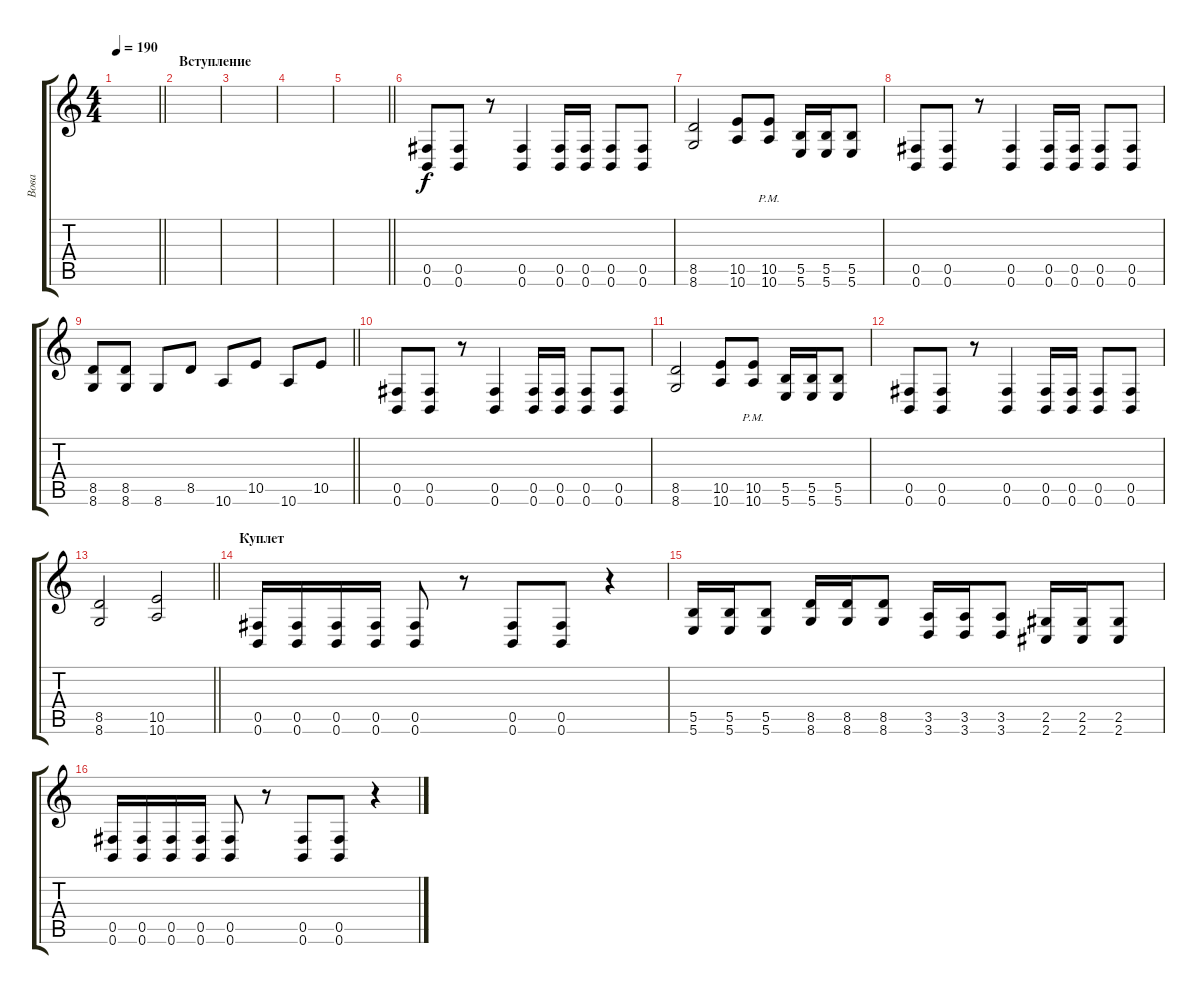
\track ("Вова" "Вова") {instrument distortionguitar}
\staff {score tabs}
\tuning (Db4 Ab3 E3 B2 Gb2 B1) {hide}
\ts (4 4)
\tempo 190
\clef g2
\barLineRight lightlight
\ks c
|
\section ("" "Вступление")
|
|
|
\barLineRight lightlight
|
(0.5 0.6).8 (0.5 0.6).8 r.8 (0.5 0.6).4 (0.5 0.6).16 (0.5 0.6).16 (0.5 0.6).8 (0.5 0.6).8 |
(8.5 8.6).2 (10.5 10.6).8 (10.5{pm} 10.6{pm}).8 (5.5 5.6).16 (5.5 5.6).16 (5.5 5.6).8 |
(0.5 0.6).8 (0.5 0.6).8 r.8 (0.5 0.6).4 (0.5 0.6).16 (0.5 0.6).16 (0.5 0.6).8 (0.5 0.6).8 |
\barLineRight lightlight
(8.5 8.6).8 (8.5 8.6).8 8.6.8 8.5.8 10.6.8 10.5.8 10.6.8 10.5.8 |
(0.5 0.6).8 (0.5 0.6).8 r.8 (0.5 0.6).4 (0.5 0.6).16 (0.5 0.6).16 (0.5 0.6).8 (0.5 0.6).8 |
(8.5 8.6).2 (10.5 10.6).8 (10.5{pm} 10.6{pm}).8 (5.5 5.6).16 (5.5 5.6).16 (5.5 5.6).8 |
(0.5 0.6).8 (0.5 0.6).8 r.8 (0.5 0.6).4 (0.5 0.6).16 (0.5 0.6).16 (0.5 0.6).8 (0.5 0.6).8 |
\barLineRight lightlight
(8.5 8.6).2 (10.5 10.6).2 |
\section ("" "Куплет")
(0.5 0.6).16 (0.5 0.6).16 (0.5 0.6).16 (0.5 0.6).16 (0.5 0.6).8 r.8 (0.5 0.6).8 (0.5 0.6).8 r.4 |
(5.5 5.6).16 (5.5 5.6).16 (5.5 5.6).8 (8.5 8.6).16 (8.5 8.6).16 (8.5 8.6).8 (3.5 3.6).16 (3.5 3.6).16 (3.5 3.6).8 (2.5 2.6).16 (2.5 2.6).16 (2.5 2.6).8 |
(0.5 0.6).16 (0.5 0.6).16 (0.5 0.6).16 (0.5 0.6).16 (0.5 0.6).8 r.8 (0.5 0.6).8 (0.5 0.6).8 r.4
